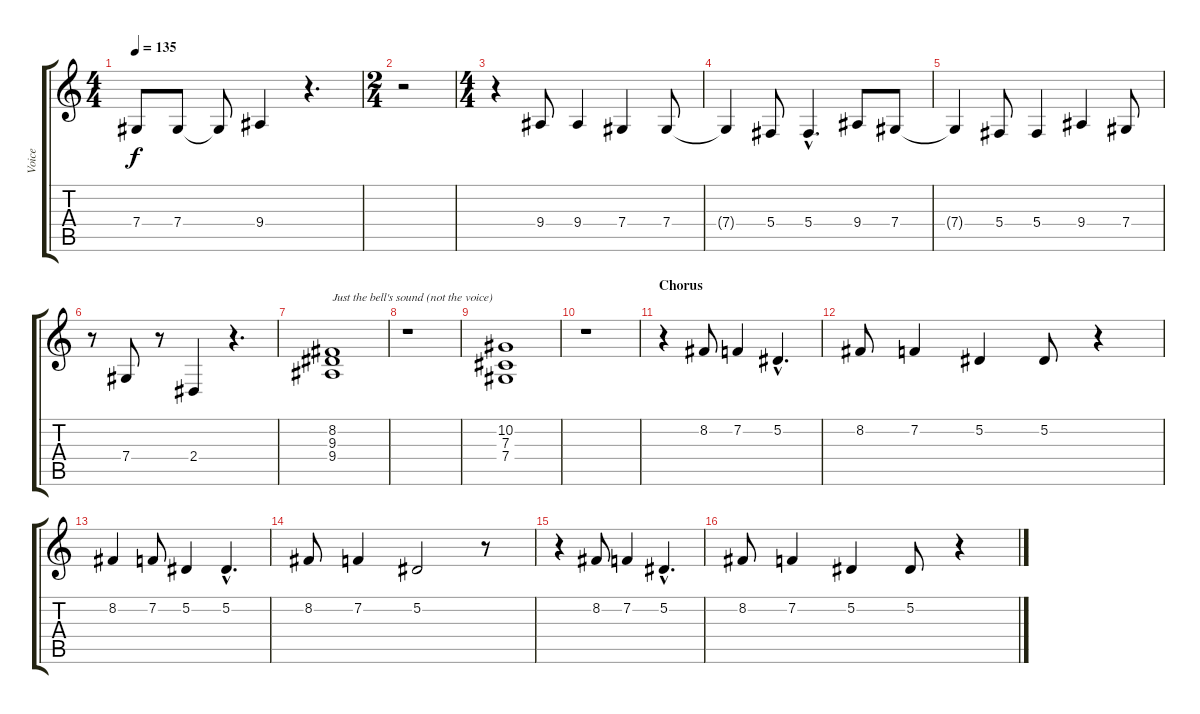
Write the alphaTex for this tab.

\track ("Voice" "Voice") {instrument bassoon}
\staff {score tabs}
\tuning (Eb4 Bb3 Gb3 Db3 Ab2 Eb2) {hide}
\ts (4 4)
\tempo 135
\clef g2
\ks c
7.4{t}.8{dy f} 7.4.8 7.4{t}.8 9.4.4 r.4{d} |
\ts (2 4)
r.2 |
\ts (4 4)
r.4 9.4.8 9.4.4 7.4.4 7.4.8 |
7.4{t}.4 5.4.8 5.4{hac}.4{d} 9.4.8 7.4.8 |
7.4{t}.4 5.4.8 5.4.4 9.4.4 7.4.8 |
r.8 7.4.8 r.8 2.4.4 r.4{d} |
(8.2 9.3 9.4).1{txt "Just the bell's sound (not the voice)" volume 11 instrument tubularbells} |
r.1 |
(10.2 7.3 7.4).1 |
r.1{volume 16 instrument altosax} |
\section ("" "Chorus")
r.4 8.2.8 7.2.4 5.2{hac}.4{d} |
8.2.8 7.2.4 5.2.4 5.2.8 r.4 |
8.2.4 7.2.8 5.2.4 5.2{hac}.4{d} |
8.2.8 7.2.4 5.2.2 r.8 |
r.4 8.2.8 7.2.4 5.2{hac}.4{d} |
8.2.8 7.2.4 5.2.4 5.2.8 r.4
